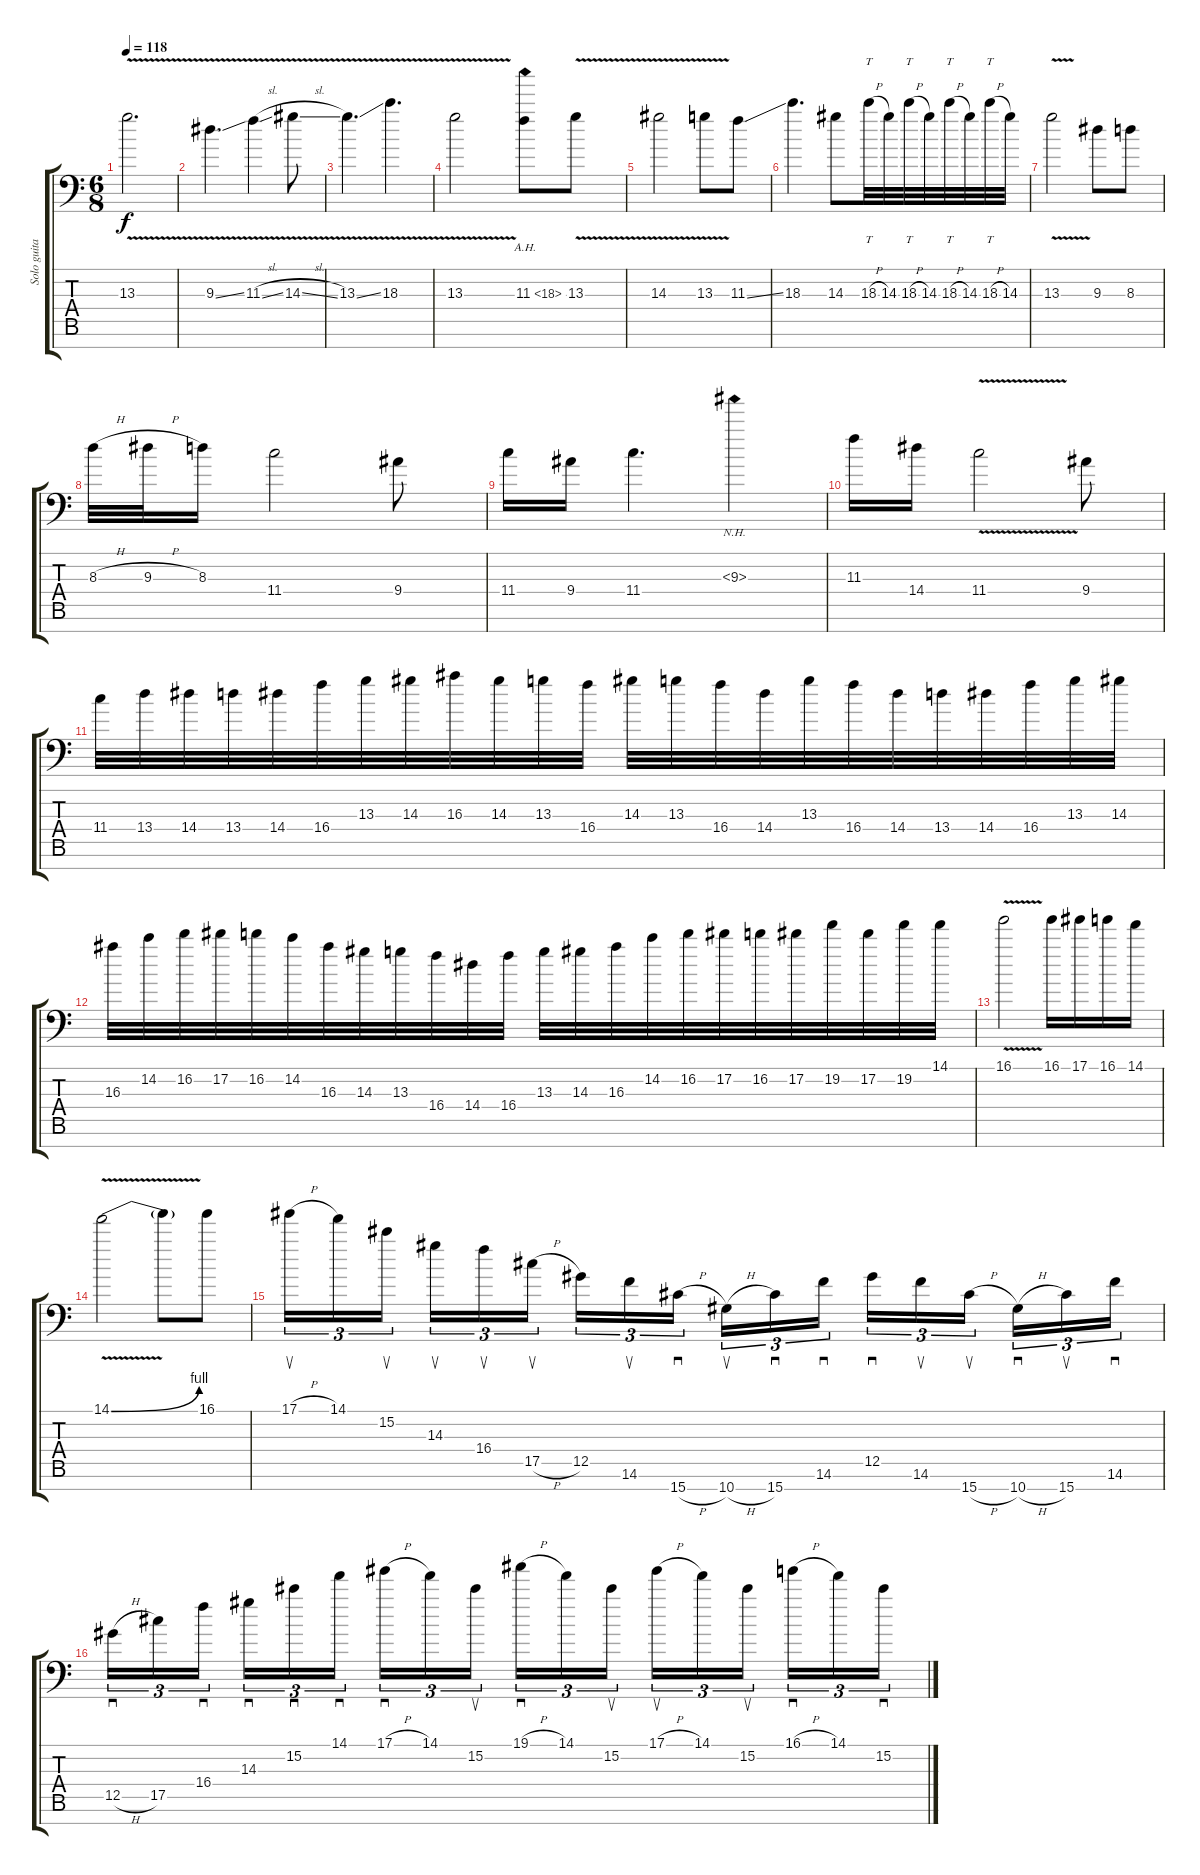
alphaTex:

\track ("Solo guitar" "Solo guita") {instrument distortionguitar}
\staff {score tabs}
\tuning (Eb4 Bb3 Gb3 Db3 Ab2 Eb2 Bb1) {hide}
\ts (6 8)
\tempo 118
\clef f4
\ks c
13.3{v}.2{d dy f} |
9.3{v ss}.4{d} 11.3{v sl}.4 14.3{v sl}.8 |
13.3{v ss}.4{d} 18.3{v}.4{d} |
13.3{v}.2 11.3{ah 7}.8 13.3{v}.8 |
14.3{v}.2 13.3{v}.8 11.3{ss}.8 |
18.3.4{d} 14.3.8 18.3{h}.32{tt} 14.3.32 18.3{h}.32{tt} 14.3.32 18.3{h}.32{tt} 14.3.32 18.3{h}.32{tt} 14.3.32 |
13.3{v}.2 9.3.8 8.3.8 |
8.3{h}.32 9.3{h}.32 8.3.16 11.4.2 9.4.8 |
11.4.16 9.4.16 11.4.4{d} 9.3{nh}.4 |
11.3.16 14.4.16 11.4{v}.2 9.4.8 |
11.4.32 13.4.32 14.4.32 13.4.32 14.4.32 16.4.32 13.3.32 14.3.32 16.3.32 14.3.32 13.3.32 16.4.32 14.3.32 13.3.32 16.4.32 14.4.32 13.3.32 16.4.32 14.4.32 13.4.32 14.4.32 16.4.32 13.3.32 14.3.32 |
16.3.32 14.2.32 16.2.32 17.2.32 16.2.32 14.2.32 16.3.32 14.3.32 13.3.32 16.4.32 14.4.32 16.4.32 13.3.32 14.3.32 16.3.32 14.2.32 16.2.32 17.2.32 16.2.32 17.2.32 19.2.32 17.2.32 19.2.32 14.1.32 |
16.1{v}.2 16.1.16 17.1.16 16.1.16 14.1.16 |
14.1{be (bend 0 0 60 4) v}.2 14.1{t}.8 16.1.8 |
17.1{h}.16{su tu (3 2)} 14.1.16{tu (3 2)} 15.2.16{su tu (3 2) beam splitsecondary} 14.3.16{su tu (3 2)} 16.4.16{su tu (3 2)} 17.5{h}.16{su tu (3 2) beam splitsecondary} 12.5.16{tu (3 2)} 14.6.16{su tu (3 2)} 15.7{h}.16{sd tu (3 2)} 10.7{h}.16{su tu (3 2)} 15.7.16{sd tu (3 2)} 14.6.16{sd tu (3 2) beam splitsecondary} 12.5.16{sd tu (3 2)} 14.6.16{su tu (3 2)} 15.7{h}.16{su tu (3 2) beam splitsecondary} 10.7{h}.16{sd tu (3 2)} 15.7.16{su tu (3 2)} 14.6.16{sd tu (3 2)} |
12.5{h}.16{sd tu (3 2)} 17.5.16{tu (3 2)} 16.4.16{sd tu (3 2) beam splitsecondary} 14.3.16{sd tu (3 2)} 15.2.16{sd tu (3 2)} 14.1.16{sd tu (3 2) beam splitsecondary} 17.1{h}.16{sd tu (3 2)} 14.1.16{tu (3 2)} 15.2.16{su tu (3 2)} 19.1{h}.16{sd tu (3 2)} 14.1.16{tu (3 2)} 15.2.16{su tu (3 2) beam splitsecondary} 17.1{h}.16{su tu (3 2)} 14.1.16{tu (3 2)} 15.2.16{su tu (3 2) beam splitsecondary} 16.1{h}.16{sd tu (3 2)} 14.1.16{tu (3 2)} 15.2.16{sd tu (3 2)}
